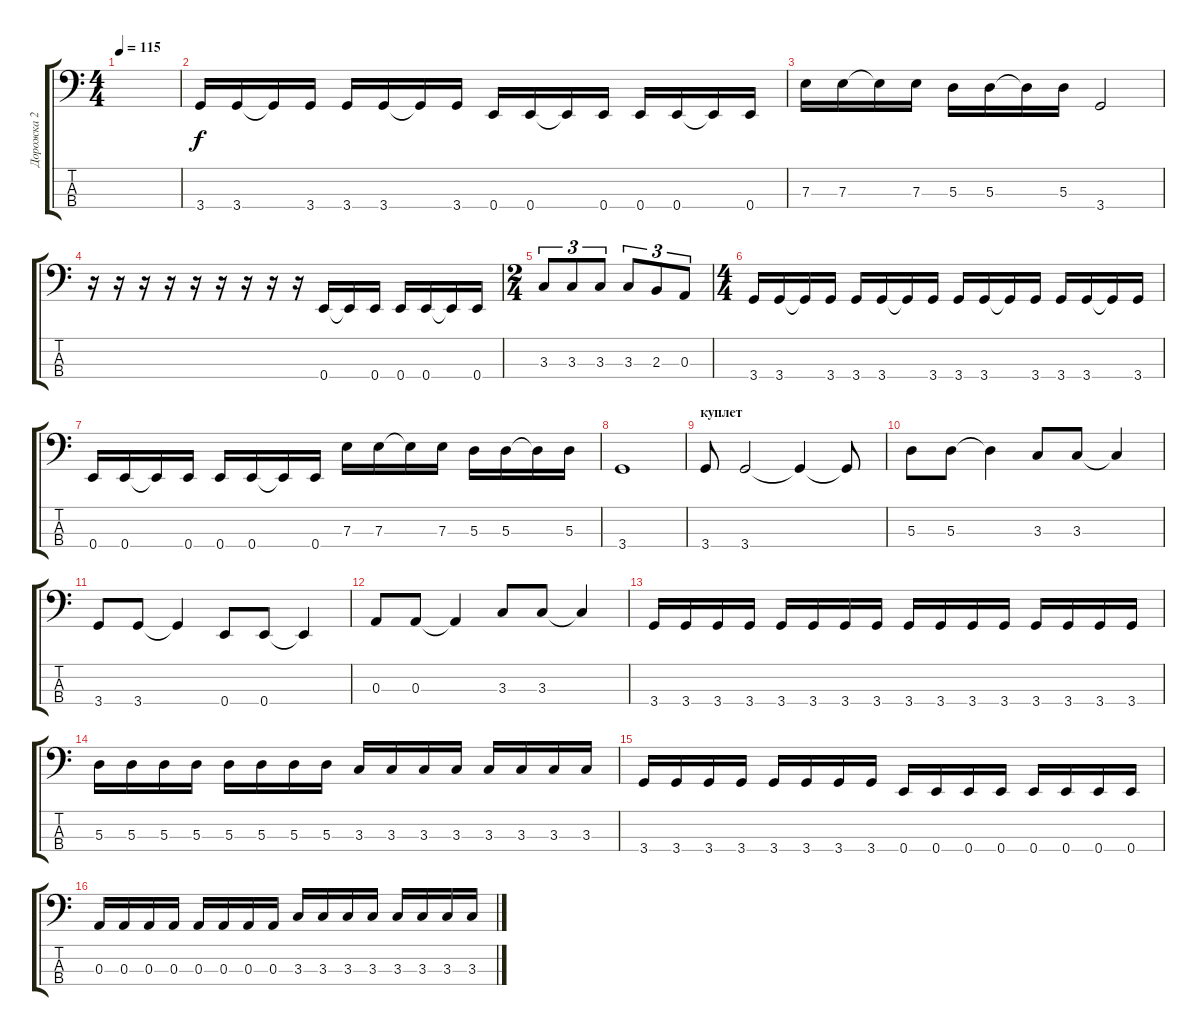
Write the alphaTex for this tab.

\track ("Дорожка 2" "Дорожка 2") {instrument electricbassfinger}
\staff {score tabs}
\tuning (G2 D2 A1 E1) {hide}
\ts (4 4)
\tempo 115
\clef f4
\ks c
|
3.4.16 3.4.16 3.4{t}.16 3.4.16 3.4.16 3.4.16 3.4{t}.16 3.4.16 0.4.16 0.4.16 0.4{t}.16 0.4.16 0.4.16 0.4.16 0.4{t}.16 0.4.16 |
7.3.16 7.3.16 7.3{t}.16 7.3.16 5.3.16 5.3.16 5.3{t}.16 5.3.16 3.4.2 |
r.16 r.16 r.16 r.16 r.16 r.16 r.16 r.16 r.16 0.4.16 0.4{t}.16 0.4.16 0.4.16 0.4.16 0.4{t}.16 0.4.16 |
\ts (2 4)
3.3.8{tu (3 2)} 3.3.8{tu (3 2)} 3.3.8{tu (3 2)} 3.3.8{tu (3 2)} 2.3.8{tu (3 2)} 0.3.8{tu (3 2)} |
\ts (4 4)
3.4.16 3.4.16 3.4{t}.16 3.4.16 3.4.16 3.4.16 3.4{t}.16 3.4.16 3.4.16 3.4.16 3.4{t}.16 3.4.16 3.4.16 3.4.16 3.4{t}.16 3.4.16 |
0.4.16 0.4.16 0.4{t}.16 0.4.16 0.4.16 0.4.16 0.4{t}.16 0.4.16 7.3.16 7.3.16 7.3{t}.16 7.3.16 5.3.16 5.3.16 5.3{t}.16 5.3.16 |
3.4.1 |
\section ("" "куплет")
3.4.8 3.4.2 3.4{t}.4 3.4{t}.8 |
5.3.8 5.3.8 5.3{t}.4 3.3.8 3.3.8 3.3{t}.4 |
3.4.8 3.4.8 3.4{t}.4 0.4.8 0.4.8 0.4{t}.4 |
0.3.8 0.3.8 0.3{t}.4 3.3.8 3.3.8 3.3{t}.4 |
3.4.16 3.4.16 3.4.16 3.4.16 3.4.16 3.4.16 3.4.16 3.4.16 3.4.16 3.4.16 3.4.16 3.4.16 3.4.16 3.4.16 3.4.16 3.4.16 |
5.3.16 5.3.16 5.3.16 5.3.16 5.3.16 5.3.16 5.3.16 5.3.16 3.3.16 3.3.16 3.3.16 3.3.16 3.3.16 3.3.16 3.3.16 3.3.16 |
3.4.16 3.4.16 3.4.16 3.4.16 3.4.16 3.4.16 3.4.16 3.4.16 0.4.16 0.4.16 0.4.16 0.4.16 0.4.16 0.4.16 0.4.16 0.4.16 |
0.3.16 0.3.16 0.3.16 0.3.16 0.3.16 0.3.16 0.3.16 0.3.16 3.3.16 3.3.16 3.3.16 3.3.16 3.3.16 3.3.16 3.3.16 3.3.16
